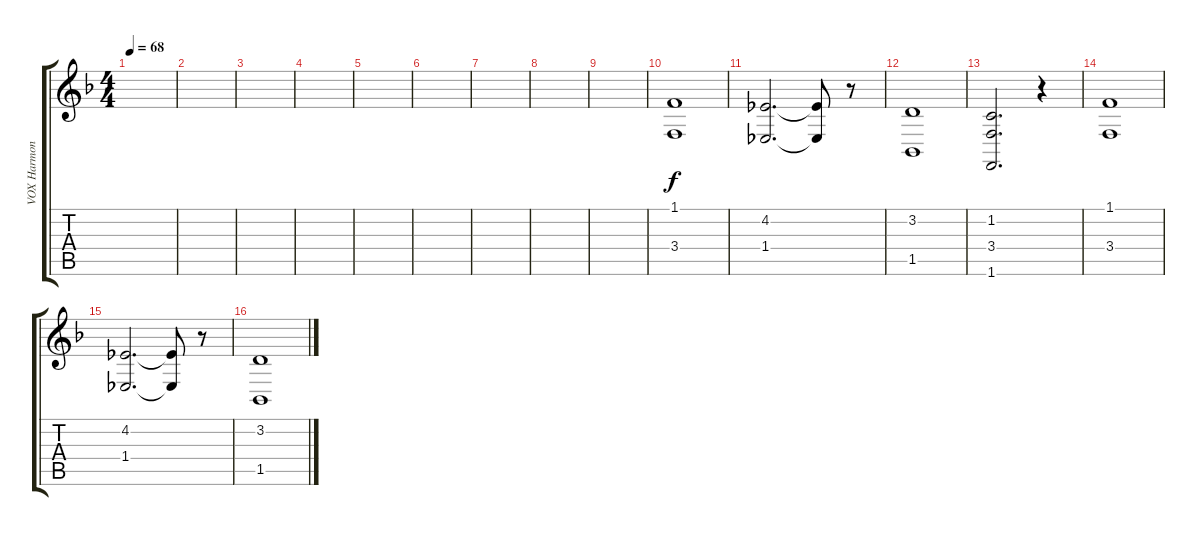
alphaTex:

\track ("VOX Harmonies" "VOX Harmon") {instrument choiraahs}
\staff {score tabs}
\tuning (E4 B3 G3 D3 A2 E2) {hide}
\ts (4 4)
\tempo 68
\clef g2
\ks f
|
|
|
|
|
|
|
|
|
(1.1 3.4).1{instrument stringensemble1} |
(4.2 1.4).2{d} (4.2{t} 1.4{t}).8 r.8 |
(3.2 1.5).1 |
(1.2 3.4 1.6).2{d} r.4 |
(1.1 3.4).1{instrument stringensemble1} |
(4.2 1.4).2{d} (4.2{t} 1.4{t}).8 r.8 |
(3.2 1.5).1
